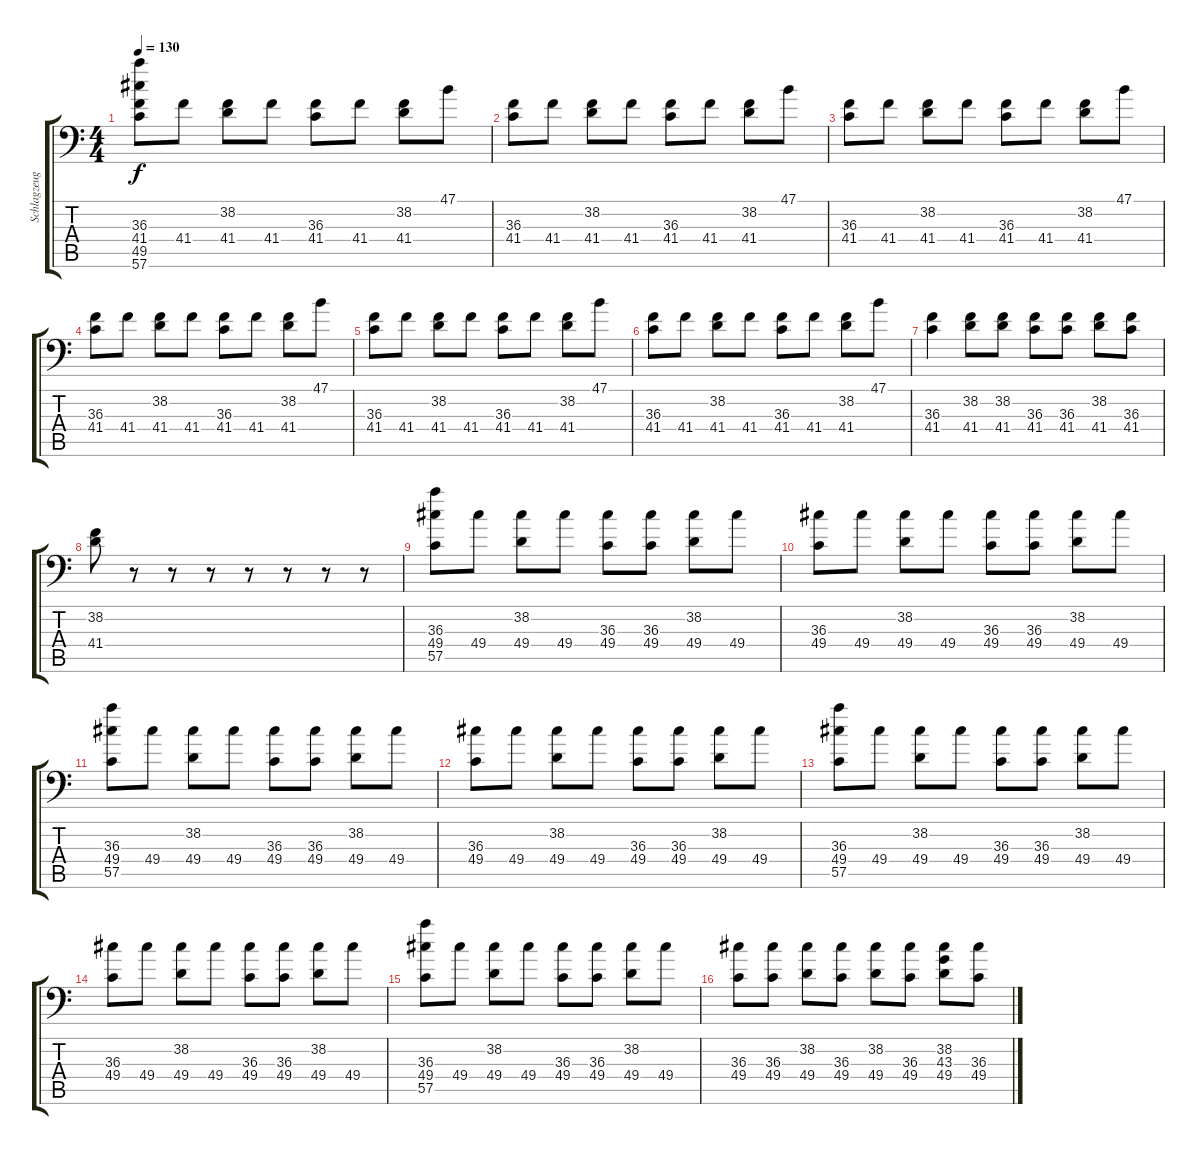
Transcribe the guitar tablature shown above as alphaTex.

\track ("Schlagzeug (Vom)" "Schlagzeug") {instrument acousticgrandpiano}
\staff {score tabs}
\tuning (C-1 C-1 C-1 C-1 C-1 C-1) {hide}
\ts (4 4)
\tempo 130
\clef f4
\ks c
(36.3 41.4 49.5 57.6).8{dy f} 41.4.8 (38.2 41.4).8 41.4.8 (36.3 41.4).8 41.4.8 (38.2 41.4).8 47.1.8 |
(36.3 41.4).8 41.4.8 (38.2 41.4).8 41.4.8 (36.3 41.4).8 41.4.8 (38.2 41.4).8 47.1.8 |
(36.3 41.4).8 41.4.8 (38.2 41.4).8 41.4.8 (36.3 41.4).8 41.4.8 (38.2 41.4).8 47.1.8 |
(36.3 41.4).8 41.4.8 (38.2 41.4).8 41.4.8 (36.3 41.4).8 41.4.8 (38.2 41.4).8 47.1.8 |
(36.3 41.4).8 41.4.8 (38.2 41.4).8 41.4.8 (36.3 41.4).8 41.4.8 (38.2 41.4).8 47.1.8 |
(36.3 41.4).8 41.4.8 (38.2 41.4).8 41.4.8 (36.3 41.4).8 41.4.8 (38.2 41.4).8 47.1.8 |
(36.3 41.4).4 (38.2 41.4).8 (38.2 41.4).8 (36.3 41.4).8 (36.3 41.4).8 (38.2 41.4).8 (36.3 41.4).8 |
(38.2 41.4).8 r.8 r.8 r.8 r.8 r.8 r.8 r.8 |
(36.3 49.4 57.5).8 49.4.8 (38.2 49.4).8 49.4.8 (36.3 49.4).8 (36.3 49.4).8 (38.2 49.4).8 49.4.8 |
(36.3 49.4).8 49.4.8 (38.2 49.4).8 49.4.8 (36.3 49.4).8 (36.3 49.4).8 (38.2 49.4).8 49.4.8 |
(36.3 49.4 57.5).8 49.4.8 (38.2 49.4).8 49.4.8 (36.3 49.4).8 (36.3 49.4).8 (38.2 49.4).8 49.4.8 |
(36.3 49.4).8 49.4.8 (38.2 49.4).8 49.4.8 (36.3 49.4).8 (36.3 49.4).8 (38.2 49.4).8 49.4.8 |
(36.3 49.4 57.5).8 49.4.8 (38.2 49.4).8 49.4.8 (36.3 49.4).8 (36.3 49.4).8 (38.2 49.4).8 49.4.8 |
(36.3 49.4).8 49.4.8 (38.2 49.4).8 49.4.8 (36.3 49.4).8 (36.3 49.4).8 (38.2 49.4).8 49.4.8 |
(36.3 49.4 57.5).8 49.4.8 (38.2 49.4).8 49.4.8 (36.3 49.4).8 (36.3 49.4).8 (38.2 49.4).8 49.4.8 |
(36.3 49.4).8 (36.3 49.4).8 (38.2 49.4).8 (36.3 49.4).8 (38.2 49.4).8 (36.3 49.4).8 (38.2 43.3 49.4).8 (36.3 49.4).8
